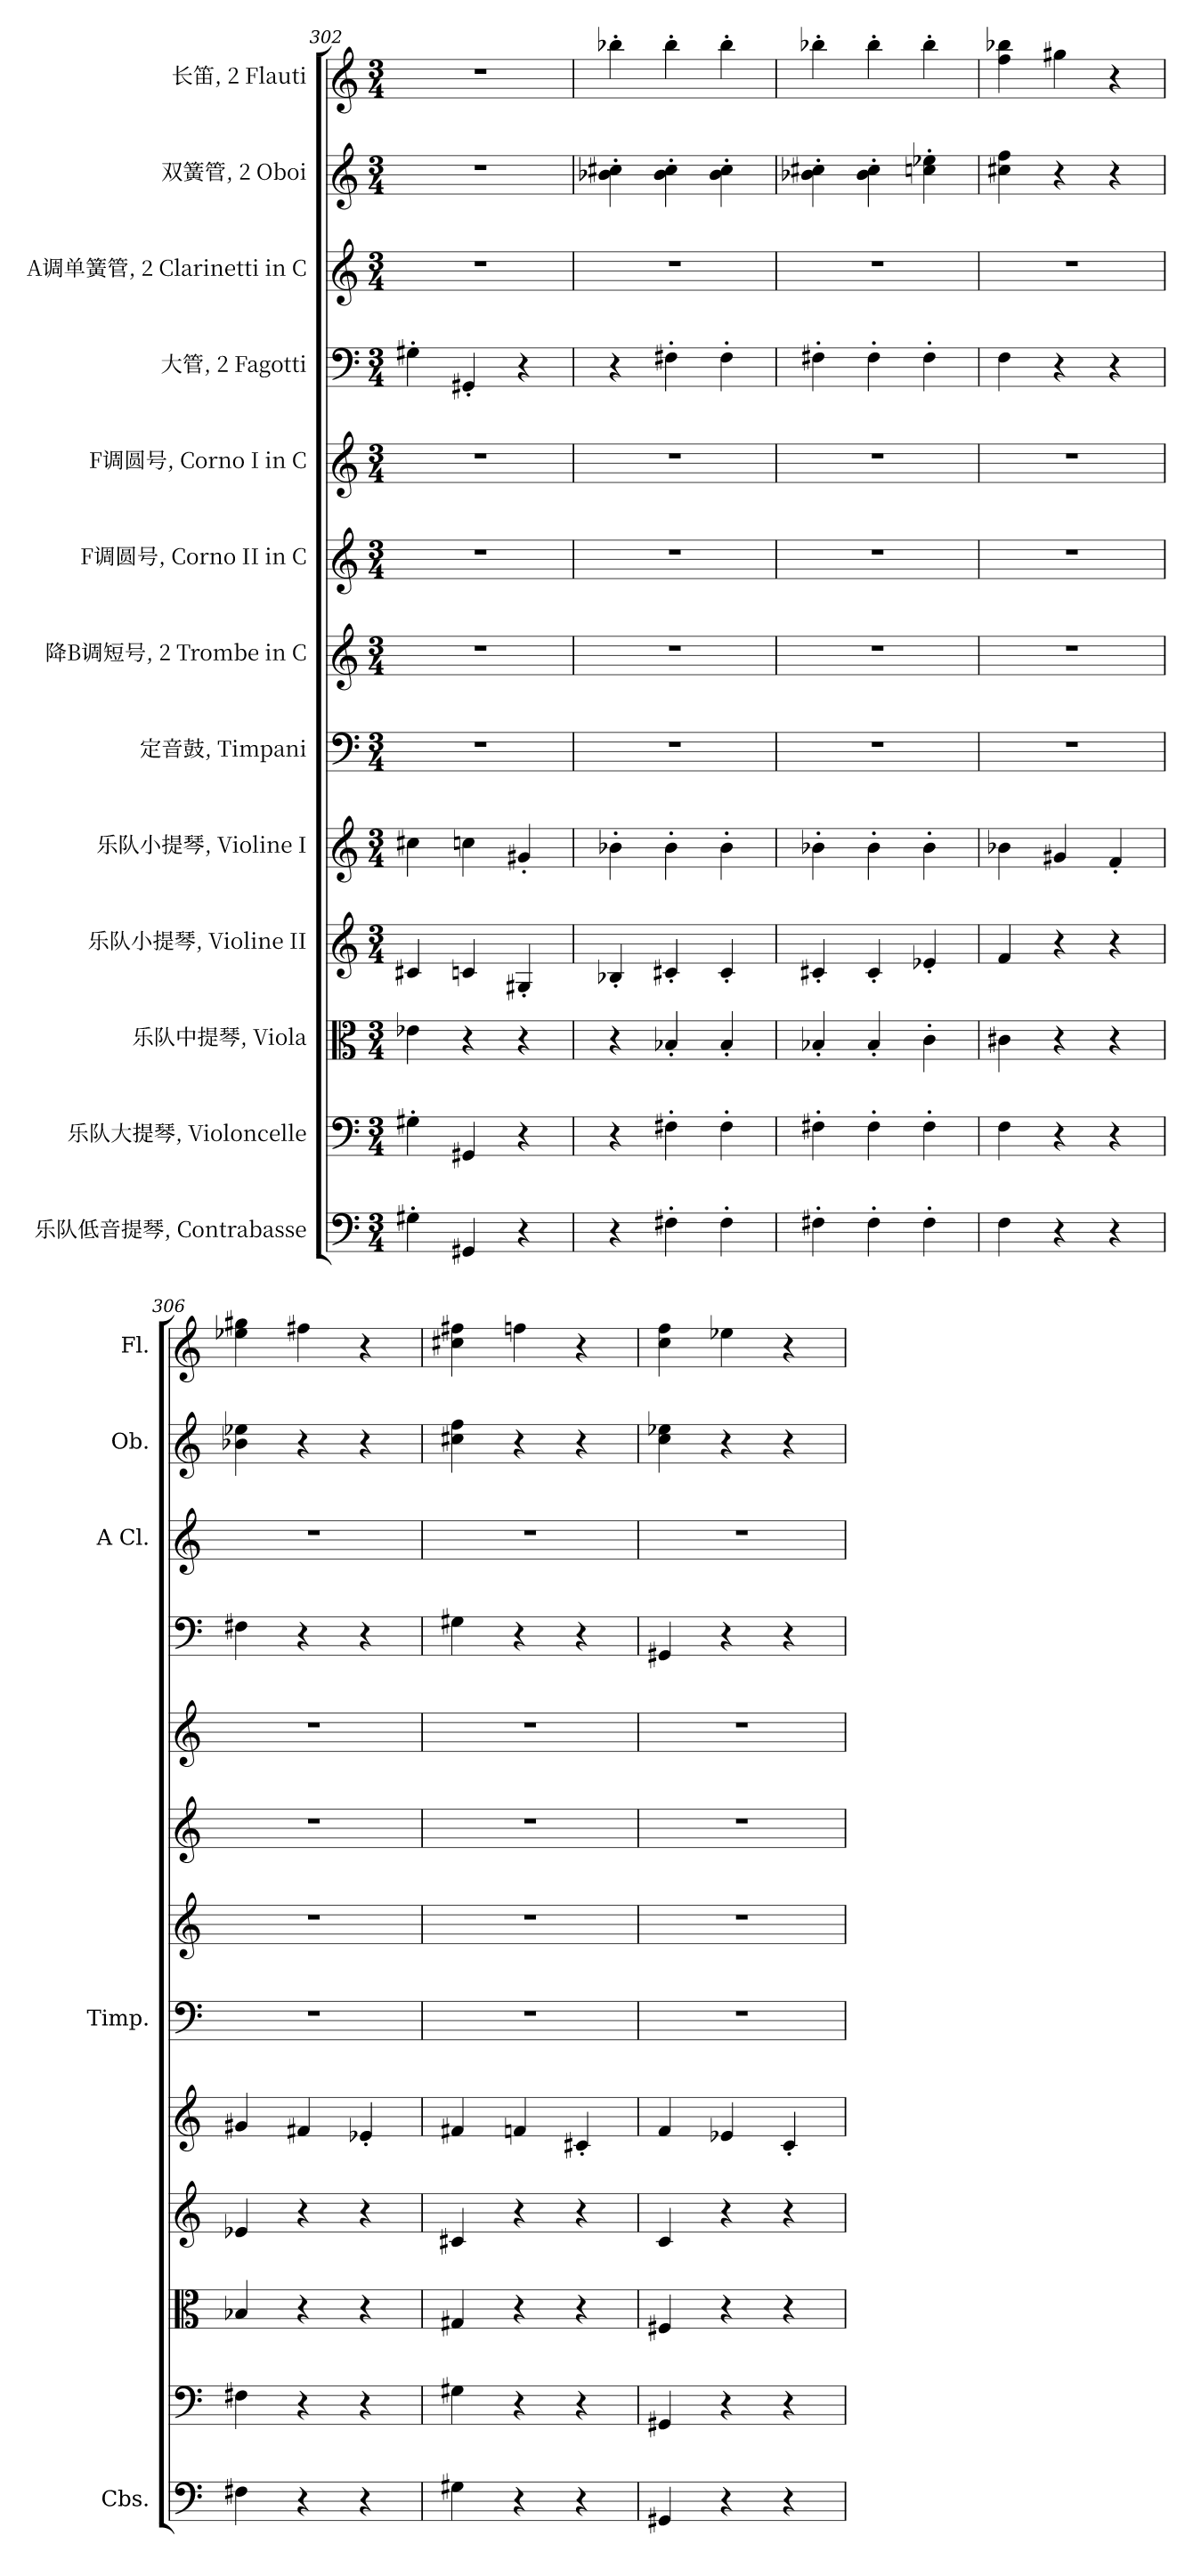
**kern	**kern	**kern	**kern	**kern	**kern	**kern	**kern	**kern	**kern	**kern	**kern	**kern
*part13	*part12	*part11	*part10	*part9	*part8	*part7	*part6	*part5	*part4	*part3	*part2	*part1
*staff13	*staff12	*staff11	*staff10	*staff9	*staff8	*staff7	*staff6	*staff5	*staff4	*staff3	*staff2	*staff1
*I"乐队低音提琴, Contrabasse	*I"乐队大提琴, Violoncelle	*I"乐队中提琴, Viola	*I"乐队小提琴, Violine II	*I"乐队小提琴, Violine I	*I"定音鼓, Timpani	*I"降B调短号, 2 Trombe in C	*I"F调圆号, Corno II in C	*I"F调圆号, Corno I in C	*I"大管, 2 Fagotti	*I"A调单簧管, 2 Clarinetti in C	*I"双簧管, 2 Oboi	*I"长笛, 2 Flauti
*I'Cbs.	*	*	*	*	*I'Timp.	*	*	*	*	*I'A Cl.	*I'Ob.	*I'Fl.
*clefF4	*clefF4	*clefC3	*clefG2	*clefG2	*clefF4	*clefG2	*clefG2	*clefG2	*clefF4	*clefG2	*clefG2	*clefG2
*ITrd7c12	*	*	*	*	*	*ITrd1c2	*ITrd4c7	*ITrd4c7	*	*ITrd2c3	*	*
*k[]	*k[]	*k[]	*k[]	*k[]	*k[]	*k[b-e-]	*k[b-]	*k[b-]	*k[]	*k[f#c#g#]	*k[]	*k[]
*M3/4	*M3/4	*M3/4	*M3/4	*M3/4	*M3/4	*M3/4	*M3/4	*M3/4	*M3/4	*M3/4	*M3/4	*M3/4
*MM306	*MM306	*MM306	*MM306	*MM306	*MM306	*MM306	*MM306	*MM306	*MM306	*MM306	*MM306	*MM306
=302	=302	=302	=302	=302	=302	=302	=302	=302	=302	=302	=302	=302
4GG#X'\	4G#X'\	4e-X\	4c#X/	4cc#X\	2.r	2.r	2.r	2.r	4G#X'\	2.r	2.r	2.r
4GGG#X/	4GG#X/	4r	4cn/	4ccn\	.	.	.	.	4GG#X'/	.	.	.
4r	4r	4r	4G#X'/	4g#X'/	.	.	.	.	4r	.	.	.
=303	=303	=303	=303	=303	=303	=303	=303	=303	=303	=303	=303	=303
*	*	*	*	*	*	*	*	*	*	*	*	*MM306
4r	4r	4r	4B-X'/	4b-X'\	2.r	2.r	2.r	2.r	4r	2.r	4b-X\' 4cc#X\'	4bb-X'\
*	*	*	*	*	*	*	*	*	*	*	*	*MM332
4FF#X'\	4F#X'\	4B-X'/	4c#X'/	4b-'\	.	.	.	.	4F#X'\	.	4b-\' 4cc#\'	4bb-'\
4FF#'\	4F#'\	4B-'/	4c#'/	4b-'\	.	.	.	.	4F#'\	.	4b-\' 4cc#\'	4bb-'\
=304	=304	=304	=304	=304	=304	=304	=304	=304	=304	=304	=304	=304
4FF#X'\	4F#X'\	4B-X'/	4c#X'/	4b-X'\	2.r	2.r	2.r	2.r	4F#X'\	2.r	4b-X\' 4cc#X\'	4bb-X'\
4FF#'\	4F#'\	4B-'/	4c#'/	4b-'\	.	.	.	.	4F#'\	.	4b-\' 4cc#\'	4bb-'\
4FF#'\	4F#'\	4c'\	4e-X'/	4b-'\	.	.	.	.	4F#'\	.	4ccn\' 4ee-X\'	4bb-'\
=305	=305	=305	=305	=305	=305	=305	=305	=305	=305	=305	=305	=305
4FF\	4F\	4c#X\	4f/	4b-X\	2.r	2.r	2.r	2.r	4F\	2.r	4cc#X\ 4ff\	4ff\ 4bb-X\
4r	4r	4r	4r	4g#X/	.	.	.	.	4r	.	4r	4gg#X\
4r	4r	4r	4r	4f'/	.	.	.	.	4r	.	4r	4r
!!LO:PB:g=z
=306	=306	=306	=306	=306	=306	=306	=306	=306	=306	=306	=306	=306
*	*	*	*	*	*	*	*	*	*	*	*	*MM306
4FF#X\	4F#X\	4B-X/	4e-X/	4g#X/	2.r	2.r	2.r	2.r	4F#X\	2.r	4b-X\ 4ee-X\	4ee-X\ 4gg#X\
*	*	*	*	*	*	*	*	*	*	*	*	*MM332
4r	4r	4r	4r	4f#X/	.	.	.	.	4r	.	4r	4ff#X\
4r	4r	4r	4r	4e-X'/	.	.	.	.	4r	.	4r	4r
=307	=307	=307	=307	=307	=307	=307	=307	=307	=307	=307	=307	=307
*	*	*	*	*	*	*	*	*	*	*	*	*MM306
4GG#X\	4G#X\	4G#X/	4c#X/	4f#X/	2.r	2.r	2.r	2.r	4G#X\	2.r	4cc#X\ 4ff\	4cc#X\ 4ff#X\
*	*	*	*	*	*	*	*	*	*	*	*	*MM332
4r	4r	4r	4r	4fn/	.	.	.	.	4r	.	4r	4ffn\
4r	4r	4r	4r	4c#X'/	.	.	.	.	4r	.	4r	4r
=308	=308	=308	=308	=308	=308	=308	=308	=308	=308	=308	=308	=308
*	*	*	*	*	*	*	*	*	*	*	*	*MM306
4GGG#X/	4GG#X/	4F#X/	4c/	4f/	2.r	2.r	2.r	2.r	4GG#X/	2.r	4cc\ 4ee-X\	4cc\ 4ff\
*	*	*	*	*	*	*	*	*	*	*	*	*MM332
4r	4r	4r	4r	4e-X/	.	.	.	.	4r	.	4r	4ee-X\
4r	4r	4r	4r	4c'/	.	.	.	.	4r	.	4r	4r
=	=	=	=	=	=	=	=	=	=	=	=	=
*-	*-	*-	*-	*-	*-	*-	*-	*-	*-	*-	*-	*-
